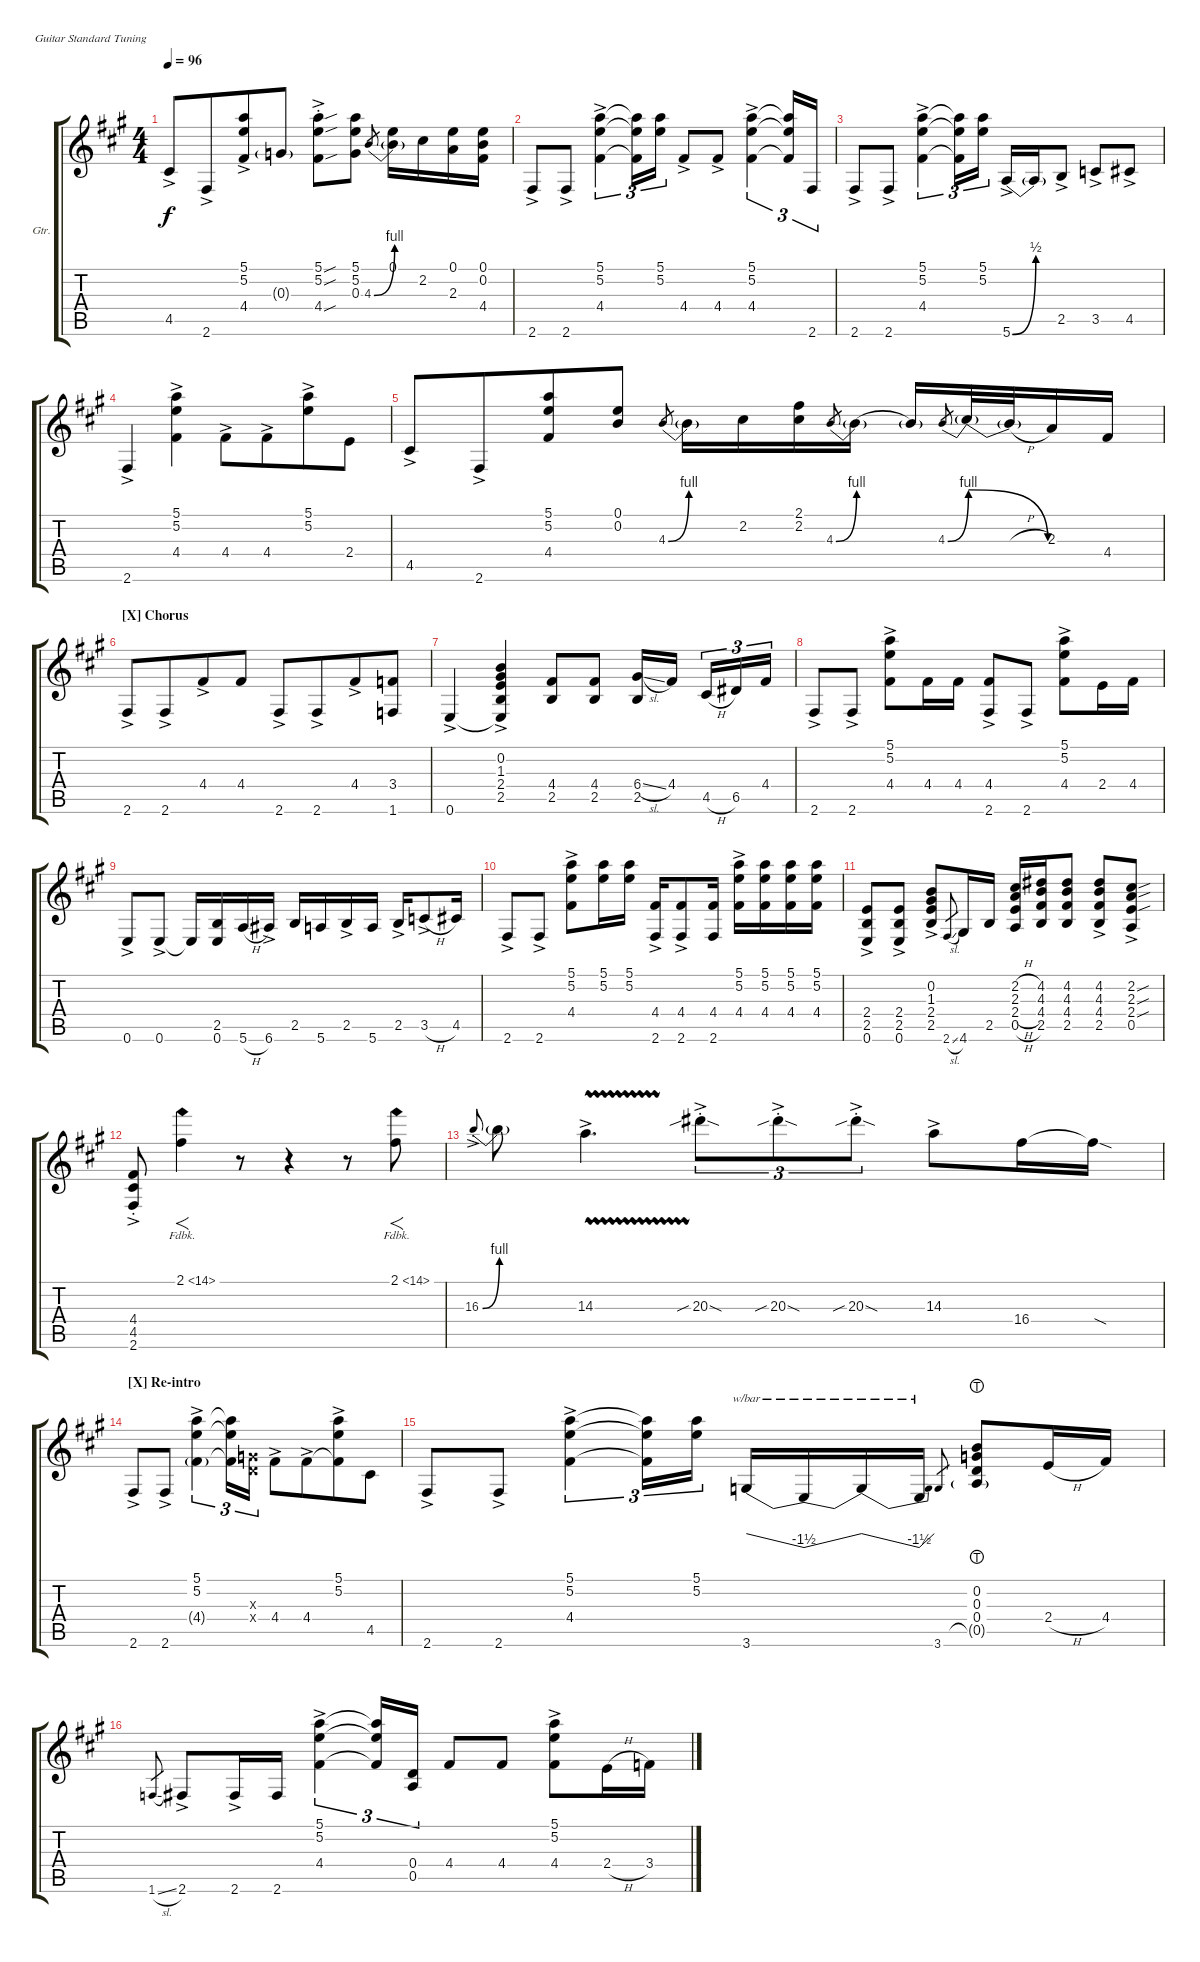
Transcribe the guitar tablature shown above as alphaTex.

\defaultSystemsLayout 4
\bracketExtendMode groupsimilarinstruments
\firstSystemTrackNameOrientation horizontal
\otherSystemsTrackNameOrientation horizontal
\track ("Guitar" "Gtr.") {instrument electricguitarclean}
\staff {score tabs}
\tuning (E4 B3 G3 D3 A2 E2)
\ts (4 4)
\tempo 96
\clef g2
\ks a
4.5{ac}.8{dy f} 2.6{ac}.8{beam merge} (4.4 5.2{ac} 5.1{ac}).8 0.3{g}.8 (4.4{sou st} 5.2{sou ac st} 5.1{sou ac st}).8 (5.1 5.2 0.3).8 4.3{be (bend 15 0 60 4)}.8{gr} (4.3{be (hold 0 0 60 0) t} 0.1).16 2.2.16 (2.3 0.1).16 (0.1 0.2 4.4).16 |
2.6{ac}.8 2.6{ac}.8 (4.4 5.2{ac} 5.1{ac}).4{tu (3 2)} (4.4{t} 5.2{t} 5.1{t}).16{tu (3 2)} (5.1 5.2).16{tu (3 2)} 4.4{ac}.8 4.4{ac}.8 (4.4 5.2{ac} 5.1{ac}).4{tu (3 2)} (4.4{t} 5.2{t} 5.1{t}).16{tu (3 2)} 2.6.16{tu (3 2)} |
2.6{ac}.8 2.6{ac}.8 (4.4 5.2{ac} 5.1{ac}).4{tu (3 2)} (4.4{t} 5.2{t} 5.1{t}).16{tu (3 2)} (5.1 5.2).16{tu (3 2)} 5.6{be (bend 0 0 59.4 2) ac}.16 5.6{be (hold 0 0 60 0) t}.16 2.5{ac}.8 3.5{ac}.8 4.5{ac}.8 |
2.6{ac}.4 (4.4 5.2{ac} 5.1{ac}).4 4.4{ac}.8 4.4{ac}.8{beam merge} (5.2{ac} 5.1{ac}).8 2.4.8 |
4.5{ac}.8 2.6{ac}.8{beam merge} (4.4 5.2 5.1).8 (0.1 0.2).8 4.3{be (bend 15 0 60 4)}.8{gr} 4.3{be (hold 0 0 60 0) t}.16 2.2.16 (2.2 2.1).16 4.3{be (bend 15 0 60 4)}.8{gr} 4.3{be (hold 0 0 60 0) t}.16 4.3{be (hold 0 0 60 0) t}.16 4.3{be (bend 15 0 60 4)}.8{gr} 4.3{be (release 0 4 59.4 0) t}.32 4.3{h t}.32 2.3.16 4.4.16 |
\section ("X" "Chorus")
2.6{ac}.8 2.6{ac}.8{beam merge} 4.4{ac}.8 4.4.8 2.6{ac}.8 2.6{ac}.8{beam merge} 4.4{ac}.8 (3.4 1.6).8 |
0.6{ac}.4 (2.5 2.4{ac} 1.3{ac} 0.2{ac} 0.6{t}).4 (2.5 4.4).8 (4.4 2.5).8 (2.5 6.4{sl}).16 4.4.16{beam splitsecondary} 4.5{h}.16{tu (3 2)} 6.5.16{tu (3 2)} 4.4.16{tu (3 2)} |
2.6{ac}.8 2.6{ac}.8 (4.4 5.2{ac} 5.1{ac}).8 4.4.16 4.4.16 (4.4 2.6{ac}).8 2.6{ac}.8 (4.4 5.2{ac} 5.1{ac}).8 2.4.16 4.4.16 |
0.6{ac}.8 0.6{ac}.8 0.6{t}.16 (0.6 2.5).16 5.6{h}.16 6.6{ac}.16 2.5.16 5.6.16 2.5{ac}.16 5.6.16 2.5{ac}.16 3.5{h ac}.8 4.5.16 |
2.6{ac}.8 2.6{ac}.8 (4.4 5.2{ac} 5.1{ac}).8 (5.1 5.2).16 (5.2 5.1).16 (2.6{ac} 4.4{ac}).16 (2.6{ac} 4.4{ac}).8 (2.6 4.4).16 (4.4{ac} 5.2{ac} 5.1{ac}).16 (4.4 5.2 5.1).16 (4.4 5.2 5.1).16 (4.4 5.2 5.1).16 |
(0.6{ac} 2.5{ac} 2.4{ac}).8 (2.4{ac} 2.5{ac} 0.6{ac}).8 (2.5 2.4{ac} 1.3{ac} 0.2{ac}).8 2.6{sl}.8{gr} 4.6.16 2.5.16 (0.5{h} 2.4{h} 2.3{h} 2.2{h}).16 (4.2 4.3 4.4 2.5).16 (2.5 4.4 4.3 4.2).8 (4.2 4.3{ac} 4.4{ac} 2.5{ac}).8 (0.5{ac} 2.4{sou ac} 2.3{sou ac} 2.2{sou}).8 |
(2.6{ac st} 4.5{ac st} 4.4{ac st}).8 2.1{fh 12}.4{f} r.8 r.4 r.8 2.1{fh 12}.8{f} |
16.3{be (bend 0 0 60 4) ac st}.8{gr onbeat} 16.3{be (hold 0 0 60 0) t}.8 14.3{vw ac}.4{d} 20.3{sib sod ac st}.8{tu (3 2)} 20.3{sib sod ac st}.8{tu (3 2)} 20.3{sib sod ac st}.8{tu (3 2)} 14.3{ac}.8 16.4.16 16.4{sod t}.16 |
\section ("X" "Re-intro")
2.6{ac}.8 2.6{ac}.8 (4.4{g} 5.2{ac} 5.1{ac}).4{tu (3 2)} (4.4{t} 5.2{t} 5.1{t}).16{tu (3 2)} (0.4{x} 0.3{x}).16{tu (3 2)} 4.4{ac}.8 4.4{ac}.8{beam merge} (4.4{t} 5.2{ac} 5.1{ac}).8 4.5.8 |
2.6{ac}.8 2.6{ac}.8 (4.4 5.2{ac} 5.1{ac}).4{tu (3 2)} (4.4{t} 5.2{t} 5.1{t}).16{tu (3 2)} (5.1 5.2).16{tu (3 2)} 3.6.16{tbe (dive default 0 0 60 -6)} 3.6{t}.16{tbe (dive default 0 -6 60 0)} 3.6{t}.16{tbe (dive default 0 0 60 -6)} 3.6{t}.16{tbe (dive default 0 -6 60 0)} 3.6.8{gr} (0.5{lht g} 0.4 0.3 0.2).8 2.4{h}.16 4.4.16 |
1.6{sl}.8{gr} 2.6{ac}.8 2.6{ac}.16 2.6.16 (4.4 5.1{ac} 5.2{ac}).4{tu (3 2)} (4.4{t} 5.1{t} 5.2{t}).16{tu (3 2)} (0.4 0.5).16{tu (3 2)} 4.4.8 4.4.8 (4.4 5.2{ac} 5.1{ac}).8 2.4{h}.16 3.4.16
